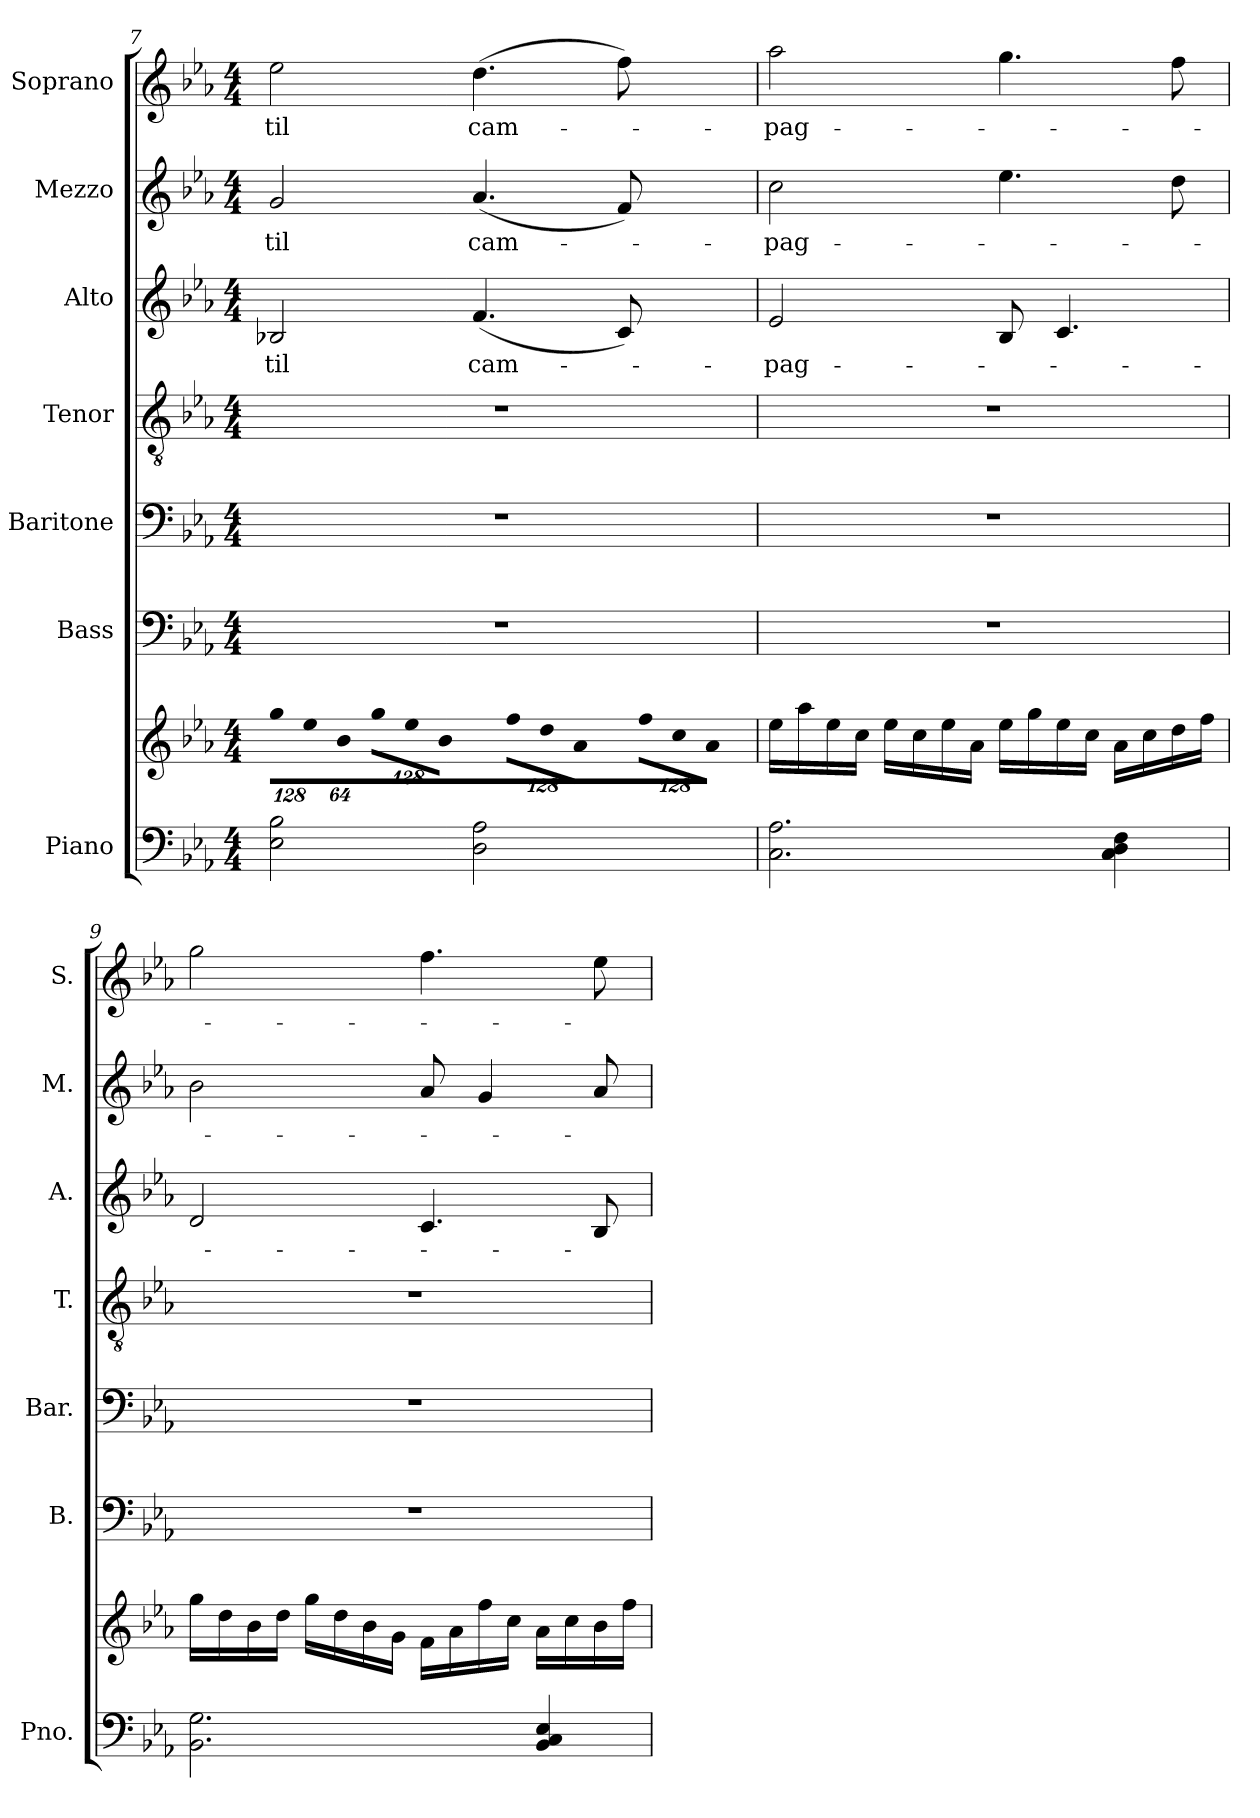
**kern	**kern	**kern	**kern	**kern	**kern	**text	**kern	**text	**kern	**text
*part7	*part7	*part6	*part5	*part4	*part3	*part3	*part2	*part2	*part1	*part1
*staff8	*staff7	*staff6	*staff5	*staff4	*staff3	*staff3	*staff2	*staff2	*staff1	*staff1
*I"Piano	*	*I"Bass	*I"Baritone	*I"Tenor	*I"Alto	*	*I"Mezzo	*	*I"Soprano	*
*I'Pno.	*	*I'B.	*I'Bar.	*I'T.	*I'A.	*	*I'M.	*	*I'S.	*
*clefF4	*clefG2	*clefF4	*clefF4	*clefGv2	*clefG2	*	*clefG2	*	*clefG2	*
*	*	*	*	*ITrd7c12	*	*	*	*	*	*
*k[b-e-a-]	*k[b-e-a-]	*k[b-e-a-]	*k[b-e-a-]	*k[b-e-a-]	*k[b-e-a-]	*	*k[b-e-a-]	*	*k[b-e-a-]	*
*E-:	*E-:	*E-:	*E-:	*E-:	*E-:	*	*E-:	*	*E-:	*
*M4/4	*M4/4	*M4/4	*M4/4	*M4/4	*M4/4	*	*M4/4	*	*M4/4	*
*	*Xbrackettup	*	*	*	*	*	*	*	*	*
=7	=7	=7	=7	=7	=7	=7	=7	=7	=7	=7
!	!LO:N:vis=8	!	!	!	!	!	!	!	!	!
!	!	!	!	!	!	!LO:LY:b:color=#000000	!	!	!	!
!	!	!	!	!	!	!	!	!LO:LY:b:color=#000000	!	!
!	!	!	!	!	!	!	!	!	!	!LO:LY:b:color=#000000
2E-i\ 2B-i	1024%85ggi\L	1r	1r	1r	2B-Xi/	-til	2gi/	-til	2ee-i\	-til
!	!LO:N:vis=8	!	!	!	!	!	!	!	!	!
.	1024%85ee-i\	.	.	.	.	.	.	.	.	.
!	!LO:N:vis=8	!	!	!	!	!	!	!	!	!
.	512%43b-i\J	.	.	.	.	.	.	.	.	.
!	!LO:N:vis=8	!	!	!	!	!	!	!	!	!
.	1024%85ggi\L	.	.	.	.	.	.	.	.	.
!	!LO:N:vis=8	!	!	!	!	!	!	!	!	!
.	1024%85ee-i\	.	.	.	.	.	.	.	.	.
!	!LO:N:vis=8	!	!	!	!	!	!	!	!	!
.	512%43b-i\J	.	.	.	.	.	.	.	.	.
!	!LO:N:vis=8	!	!	!	!	!	!	!	!	!
!	!	!	!	!	!	!LO:LY:b:color=#000000	!	!	!	!
!	!	!	!	!	!	!	!	!LO:LY:b:color=#000000	!	!
!	!	!	!	!	!	!	!	!	!	!LO:LY:b:color=#000000
2Di\ 2A-i	1024%85ffi\L	.	.	.	(4.fi/	cam-	(4.a-i/	cam-	(4.ddi\	cam-
!	!LO:N:vis=8	!	!	!	!	!	!	!	!	!
.	1024%85ddi\	.	.	.	.	.	.	.	.	.
!	!LO:N:vis=8	!	!	!	!	!	!	!	!	!
.	512%43a-i\J	.	.	.	.	.	.	.	.	.
!	!LO:N:vis=8	!	!	!	!	!	!	!	!	!
.	1024%85ffi\L	.	.	.	.	.	.	.	.	.
!	!LO:N:vis=8	!	!	!	!	!	!	!	!	!
.	1024%85cci\	.	.	.	.	.	.	.	.	.
.	.	.	.	.	8ci/)	.	8fi/)	.	8ffi\)	.
!	!LO:N:vis=8	!	!	!	!	!	!	!	!	!
.	512%43a-i\J	.	.	.	.	.	.	.	.	.
=8	=8	=8	=8	=8	=8	=8	=8	=8	=8	=8
!	!	!	!	!	!	!LO:LY:b:color=#000000	!	!	!	!
!	!	!	!	!	!	!	!	!LO:LY:b:color=#000000	!	!
!	!	!	!	!	!	!	!	!	!	!LO:LY:b:color=#000000
2.Ci\ 2.A-i	16ee-i\LL	1r	1r	1r	2e-i/	-pag-	2cci\	-pag-	2aa-i\	-pag-
.	16aa-i\	.	.	.	.	.	.	.	.	.
.	16ee-i\	.	.	.	.	.	.	.	.	.
.	16cci\JJ	.	.	.	.	.	.	.	.	.
.	16ee-i\LL	.	.	.	.	.	.	.	.	.
.	16cci\	.	.	.	.	.	.	.	.	.
.	16ee-i\	.	.	.	.	.	.	.	.	.
.	16a-i\JJ	.	.	.	.	.	.	.	.	.
.	16ee-i\LL	.	.	.	8B-i/	.	4.ee-i\	.	4.ggi\	.
.	16ggi\	.	.	.	.	.	.	.	.	.
.	16ee-i\	.	.	.	4.ci/	.	.	.	.	.
.	16cci\JJ	.	.	.	.	.	.	.	.	.
4Ci\ 4Di 4Fi	16a-i\LL	.	.	.	.	.	.	.	.	.
.	16cci\	.	.	.	.	.	.	.	.	.
.	16ddi\	.	.	.	.	.	8ddi\	.	8ffi\	.
.	16ffi\JJ	.	.	.	.	.	.	.	.	.
!!LO:PB:g=z
=9	=9	=9	=9	=9	=9	=9	=9	=9	=9	=9
2.BB-i\ 2.Gi	16ggi\LL	1r	1r	1r	2di/	.	2b-i\	.	2ggi\	.
.	16ddi\	.	.	.	.	.	.	.	.	.
.	16b-i\	.	.	.	.	.	.	.	.	.
.	16ddi\JJ	.	.	.	.	.	.	.	.	.
.	16ggi\LL	.	.	.	.	.	.	.	.	.
.	16ddi\	.	.	.	.	.	.	.	.	.
.	16b-i\	.	.	.	.	.	.	.	.	.
.	16gi\JJ	.	.	.	.	.	.	.	.	.
.	16fi\LL	.	.	.	4.ci/	.	8a-i/	.	4.ffi\	.
.	16a-i\	.	.	.	.	.	.	.	.	.
.	16ffi\	.	.	.	.	.	4gi/	.	.	.
.	16cci\JJ	.	.	.	.	.	.	.	.	.
4BB-i/ 4Ci 4E-i	16a-i\LL	.	.	.	.	.	.	.	.	.
.	16cci\	.	.	.	.	.	.	.	.	.
.	16b-i\	.	.	.	8B-i/	.	8a-i/	.	8ee-i\	.
.	16ffi\JJ	.	.	.	.	.	.	.	.	.
=	=	=	=	=	=	=	=	=	=	=
*-	*-	*-	*-	*-	*-	*-	*-	*-	*-	*-
